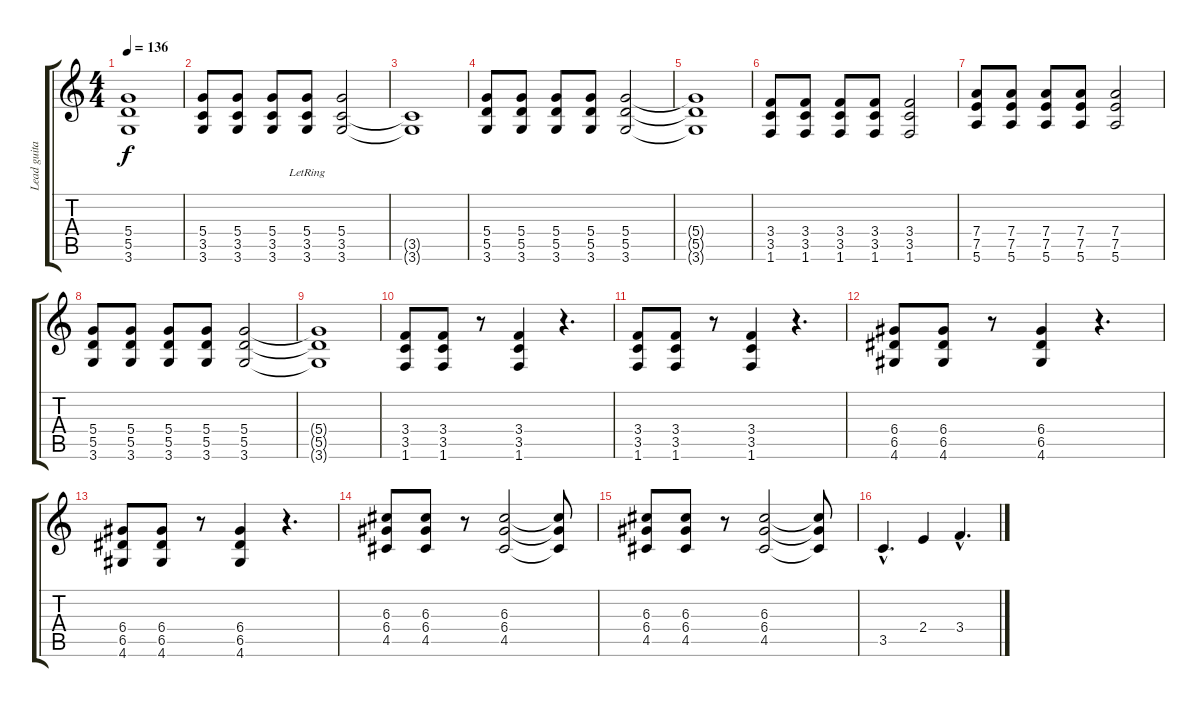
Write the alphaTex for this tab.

\track ("Lead guitar" "Lead guita") {instrument overdrivenguitar}
\staff {score tabs}
\tuning (E4 B3 G3 D3 A2 E2) {hide}
\ts (4 4)
\tempo 136
\clef g2
\ks c
(5.4{t} 5.5{t} 3.6{t}).1{dy f} |
(5.4 3.5 3.6).8 (5.4 3.5 3.6).8 (5.4 3.5 3.6).8 (5.4{lr} 3.5{lr} 3.6{lr}).8 (5.4 3.5 3.6).2 |
(3.5{t} 3.6{t}).1 |
(5.4 5.5 3.6).8 (5.4 5.5 3.6).8 (5.4 5.5 3.6).8 (5.4 5.5 3.6).8 (5.4 5.5 3.6).2 |
(5.4{t} 5.5{t} 3.6{t}).1 |
(3.4 3.5 1.6).8 (3.4 3.5 1.6).8 (3.4 3.5 1.6).8 (3.4 3.5 1.6).8 (3.4 3.5 1.6).2 |
(7.4 7.5 5.6).8 (7.4 7.5 5.6).8 (7.4 7.5 5.6).8 (7.4 7.5 5.6).8 (7.4 7.5 5.6).2 |
(5.4 5.5 3.6).8 (5.4 5.5 3.6).8 (5.4 5.5 3.6).8 (5.4 5.5 3.6).8 (5.4 5.5 3.6).2 |
(5.4{t} 5.5{t} 3.6{t}).1 |
(3.4 3.5 1.6).8 (3.4 3.5 1.6).8 r.8 (3.4 3.5 1.6).4 r.4{d} |
(3.4 3.5 1.6).8 (3.4 3.5 1.6).8 r.8 (3.4 3.5 1.6).4 r.4{d} |
(6.4 6.5 4.6).8 (6.4 6.5 4.6).8 r.8 (6.4 6.5 4.6).4 r.4{d} |
(6.4 6.5 4.6).8 (6.4 6.5 4.6).8 r.8 (6.4 6.5 4.6).4 r.4{d} |
(6.3 6.4 4.5).8 (6.3 6.4 4.5).8 r.8 (6.3 6.4 4.5).2 (6.3{t} 6.4{t} 4.5{t}).8 |
(6.3 6.4 4.5).8 (6.3 6.4 4.5).8 r.8 (6.3 6.4 4.5).2 (6.3{t} 6.4{t} 4.5{t}).8 |
3.5{hac}.4{d} 2.4.4 3.4{hac}.4{d}
